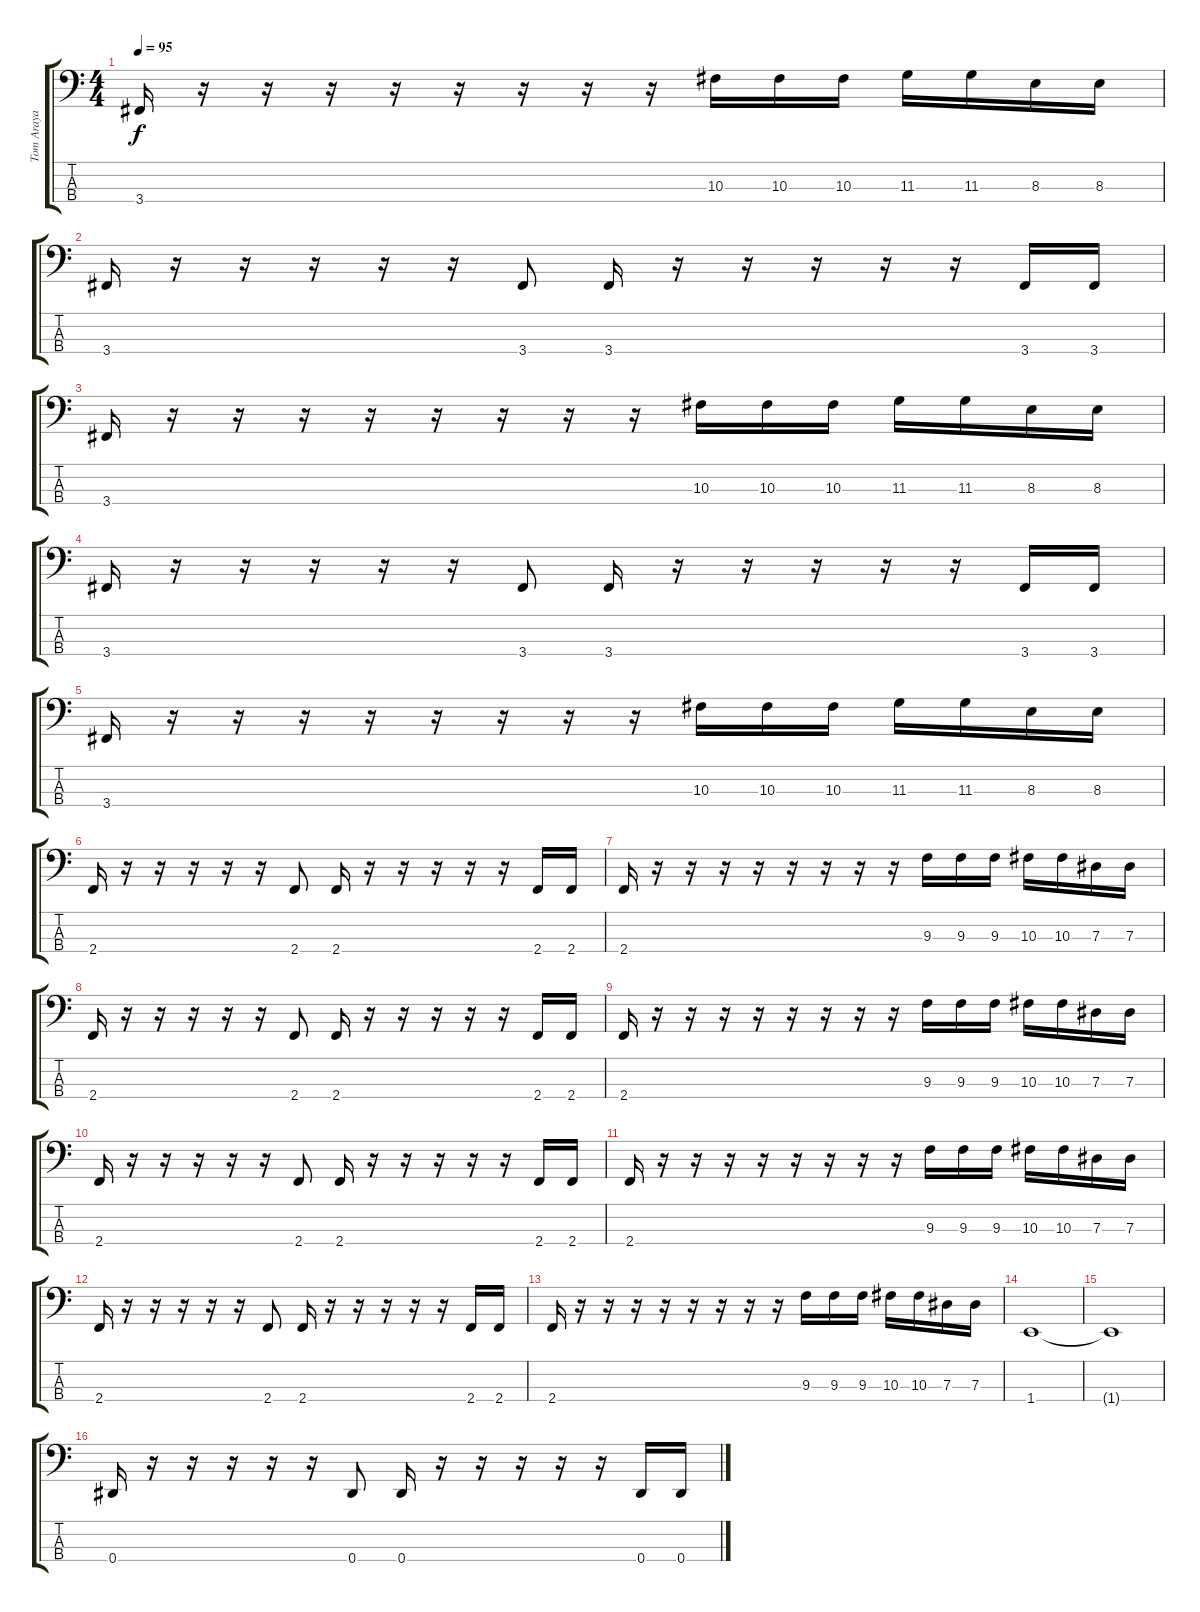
\track ("Tom Araya" "Tom Araya") {instrument electricbasspick}
\staff {score tabs}
\tuning (Gb2 Db2 Ab1 Eb1) {hide}
\ts (4 4)
\tempo 95
\clef f4
\ks c
3.4.16{dy f} r.16 r.16 r.16 r.16 r.16 r.16 r.16 r.16 10.3.16 10.3.16 10.3.16 11.3.16 11.3.16 8.3.16 8.3.16 |
3.4.16 r.16 r.16 r.16 r.16 r.16 3.4.8 3.4.16 r.16 r.16 r.16 r.16 r.16 3.4.16 3.4.16 |
3.4.16 r.16 r.16 r.16 r.16 r.16 r.16 r.16 r.16 10.3.16 10.3.16 10.3.16 11.3.16 11.3.16 8.3.16 8.3.16 |
3.4.16 r.16 r.16 r.16 r.16 r.16 3.4.8 3.4.16 r.16 r.16 r.16 r.16 r.16 3.4.16 3.4.16 |
3.4.16 r.16 r.16 r.16 r.16 r.16 r.16 r.16 r.16 10.3.16 10.3.16 10.3.16 11.3.16 11.3.16 8.3.16 8.3.16 |
2.4.16 r.16 r.16 r.16 r.16 r.16 2.4.8 2.4.16 r.16 r.16 r.16 r.16 r.16 2.4.16 2.4.16 |
2.4.16 r.16 r.16 r.16 r.16 r.16 r.16 r.16 r.16 9.3.16 9.3.16 9.3.16 10.3.16 10.3.16 7.3.16 7.3.16 |
2.4.16 r.16 r.16 r.16 r.16 r.16 2.4.8 2.4.16 r.16 r.16 r.16 r.16 r.16 2.4.16 2.4.16 |
2.4.16 r.16 r.16 r.16 r.16 r.16 r.16 r.16 r.16 9.3.16 9.3.16 9.3.16 10.3.16 10.3.16 7.3.16 7.3.16 |
2.4.16 r.16 r.16 r.16 r.16 r.16 2.4.8 2.4.16 r.16 r.16 r.16 r.16 r.16 2.4.16 2.4.16 |
2.4.16 r.16 r.16 r.16 r.16 r.16 r.16 r.16 r.16 9.3.16 9.3.16 9.3.16 10.3.16 10.3.16 7.3.16 7.3.16 |
2.4.16 r.16 r.16 r.16 r.16 r.16 2.4.8 2.4.16 r.16 r.16 r.16 r.16 r.16 2.4.16 2.4.16 |
2.4.16 r.16 r.16 r.16 r.16 r.16 r.16 r.16 r.16 9.3.16 9.3.16 9.3.16 10.3.16 10.3.16 7.3.16 7.3.16 |
1.4.1 |
1.4{t}.1 |
0.4.16 r.16 r.16 r.16 r.16 r.16 0.4.8 0.4.16 r.16 r.16 r.16 r.16 r.16 0.4.16 0.4.16
